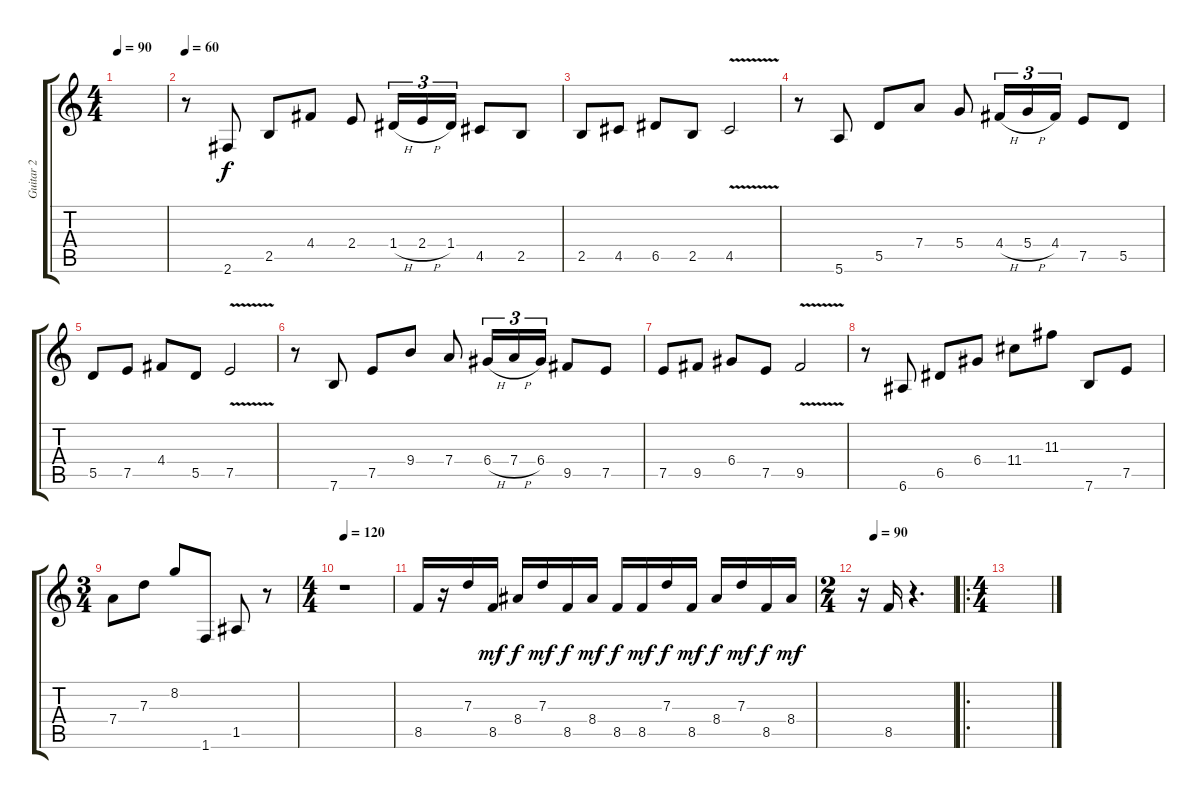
\track ("Guitar 2" "Guitar 2") {instrument overdrivenguitar}
\staff {score tabs}
\tuning (E4 B3 G3 D3 A2 E2) {hide}
\ts (4 4)
\tempo 90
\clef g2
\ks c
|
\tempo 60
r.8 2.6.8 2.5.8 4.4.8 2.4.8 1.4{h}.16{tu (3 2)} 2.4{h}.16{tu (3 2)} 1.4.16{tu (3 2)} 4.5.8 2.5.8 |
2.5.8 4.5.8 6.5.8 2.5.8 4.5{v}.2 |
r.8 5.6.8 5.5.8 7.4.8 5.4.8 4.4{h}.16{tu (3 2)} 5.4{h}.16{tu (3 2)} 4.4.16{tu (3 2)} 7.5.8 5.5.8 |
5.5.8 7.5.8 4.4.8 5.5.8 7.5{v}.2 |
r.8 7.6.8 7.5.8 9.4.8 7.4.8 6.4{h}.16{tu (3 2)} 7.4{h}.16{tu (3 2)} 6.4.16{tu (3 2)} 9.5.8 7.5.8 |
7.5.8 9.5.8 6.4.8 7.5.8 9.5{v}.2 |
r.8 6.6.8 6.5.8 6.4.8 11.4.8 11.3.8 7.6.8 7.5.8 |
\ts (3 4)
7.4.8 7.3.8 8.2.8 1.6.8 1.5.8 r.8 |
\ts (4 4)
\tempo 120
r.1 |
8.5.16{instrument electricguitarclean} r.16 7.3.16 8.5.16{dy mf} 8.4.16{dy f} 7.3.16{dy mf} 8.5.16{dy f} 8.4.16{dy mf} 8.5.16{dy f} 8.5.16{dy mf} 7.3.16{dy f} 8.5.16{dy mf} 8.4.16{dy f} 7.3.16{dy mf} 8.5.16{dy f} 8.4.16{dy mf} |
\ts (2 4)
\tempo (90 0.125)
r.16 8.5.16 r.4{d instrument overdrivenguitar} |
\ro
\ts (4 4)
